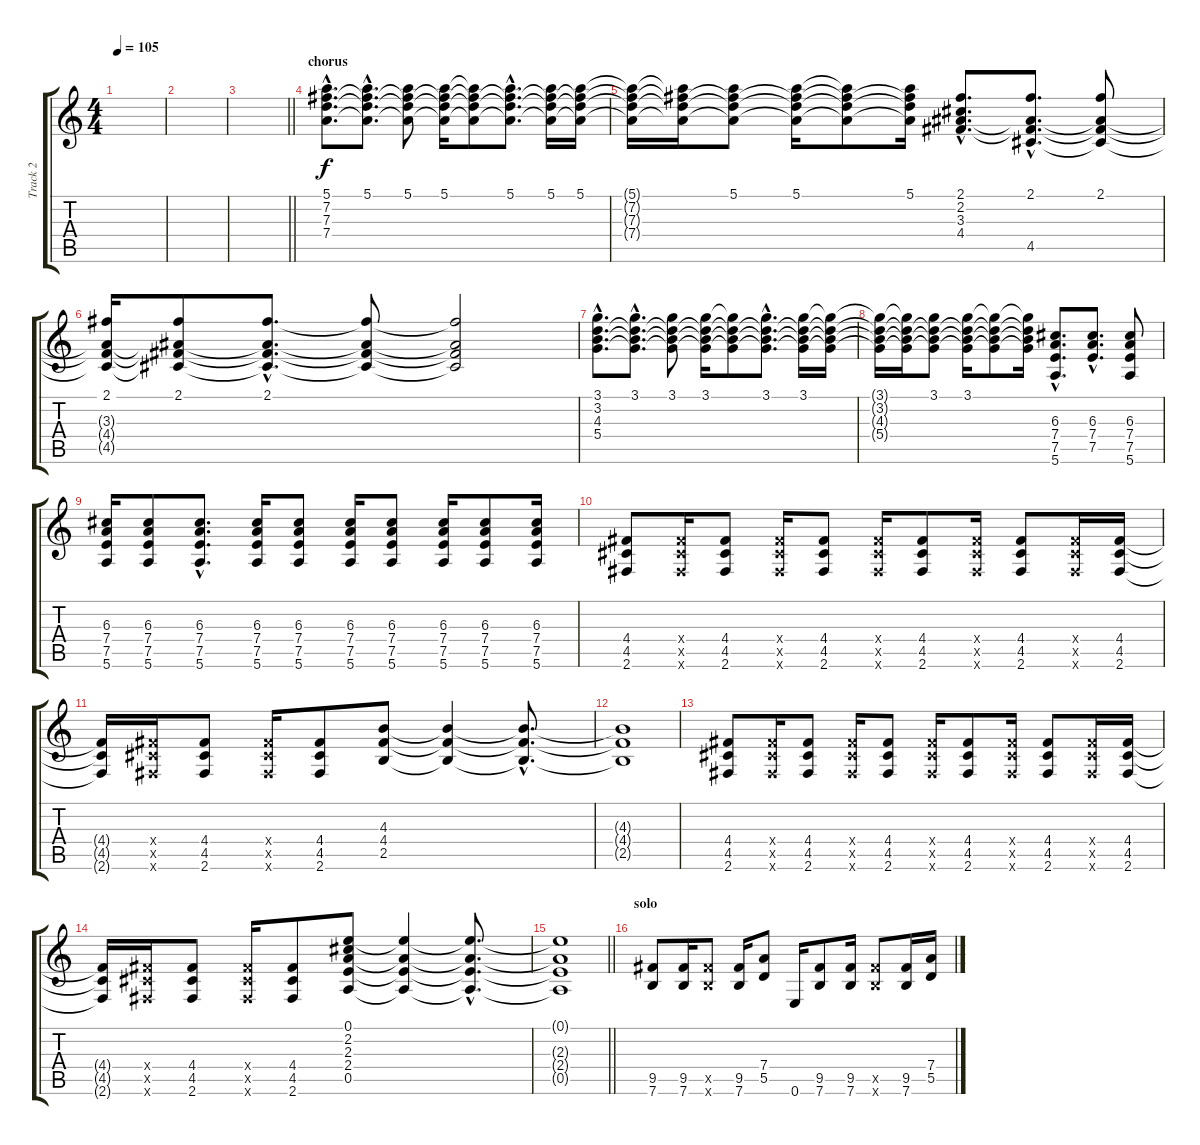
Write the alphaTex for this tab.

\track ("Track 2" "Track 2") {instrument overdrivenguitar}
\staff {score tabs}
\tuning (E4 B3 G3 D3 A2 E2) {hide}
\ts (4 4)
\tempo 105
\clef g2
\ks c
|
|
\barLineRight lightlight
|
\section ("" "chorus")
(5.1{hac} 7.2{hac} 7.3{hac} 7.4{hac}).8{d} (5.1{hac} 7.2{hac t} 7.3{hac t} 7.4{hac t}).8{d} (5.1 7.2{t} 7.3{t} 7.4{t}).8 (5.1 7.2{t} 7.3{t} 7.4{t}).16 (5.1{t} 7.2{t} 7.3{t} 7.4{t}).8 (5.1{hac} 7.2{hac t} 7.3{hac t} 7.4{hac t}).8{d} (5.1 7.2{t} 7.3{t} 7.4{t}).16 (5.1 7.2{t} 7.3{t} 7.4{t}).16 |
(5.1{t} 7.2{t} 7.3{t} 7.4{t}).16 (5.1{t} 7.2{t} 7.3{t} 7.4{t}).16 (5.1 7.2{t} 7.3{t} 7.4{t}).8 (5.1 7.2{t} 7.3{t} 7.4{t}).16 (5.1{t} 7.2{t} 7.3{t} 7.4{t}).8 (5.1 7.2{t} 7.3{t} 7.4{t}).16 (2.1{hac} 2.2{hac} 3.3{hac} 4.4{hac}).8{d} (2.1{hac} 3.3{hac t} 4.4{hac t} 4.5{hac}).8{d} (2.1 3.3{t} 4.4{t} 4.5{t}).8 |
(2.1 3.3{t} 4.4{t} 4.5{t}).16 (2.1 3.3{t} 4.4{t} 4.5{t}).8 (2.1{hac} 3.3{hac t} 4.4{hac t} 4.5{hac t}).8{d} (2.1{t} 3.3{t} 4.4{t} 4.5{t}).8 (2.1{t} 3.3{t} 4.4{t} 4.5{t}).2 |
(3.1{hac} 3.2{hac} 4.3{hac} 5.4{hac}).8{d} (3.1{hac} 3.2{hac t} 4.3{hac t} 5.4{hac t}).8{d} (3.1 3.2{t} 4.3{t} 5.4{t}).8 (3.1 3.2{t} 4.3{t} 5.4{t}).16 (3.1{t} 3.2{t} 4.3{t} 5.4{t}).8 (3.1{hac} 3.2{hac t} 4.3{hac t} 5.4{hac t}).8{d} (3.1 3.2{t} 4.3{t} 5.4{t}).16 (3.1{t} 3.2{t} 4.3{t} 5.4{t}).16 |
(3.1{t} 3.2{t} 4.3{t} 5.4{t}).16 (3.1{t} 3.2{t} 4.3{t} 5.4{t}).16 (3.1 3.2{t} 4.3{t} 5.4{t}).8 (3.1 3.2{t} 4.3{t} 5.4{t}).16 (3.1{t} 3.2{t} 4.3{t} 5.4{t}).8 (3.1{t} 3.2{t} 4.3{t} 5.4{t}).16 (6.3{hac} 7.4{hac} 7.5{hac} 5.6{hac}).8{d} (6.3{hac} 7.4{hac} 7.5{hac}).8{d} (6.3 7.4 7.5 5.6).8 |
(6.3 7.4 7.5 5.6).16 (6.3 7.4 7.5 5.6).8 (6.3{hac} 7.4{hac} 7.5{hac} 5.6{hac}).8{d} (6.3 7.4 7.5 5.6).16 (6.3 7.4 7.5 5.6).8 (6.3 7.4 7.5 5.6).16 (6.3 7.4 7.5 5.6).8 (6.3 7.4 7.5 5.6).16 (6.3 7.4 7.5 5.6).8 (6.3 7.4 7.5 5.6).16 |
(4.4 4.5 2.6).8 (4.4{x} 4.5{x} 2.6{x}).16 (4.4 4.5 2.6).8 (4.4{x} 4.5{x} 2.6{x}).16 (4.4 4.5 2.6).8 (4.4{x} 4.5{x} 2.6{x}).16 (4.4 4.5 2.6).8 (4.4{x} 4.5{x} 2.6{x}).16 (4.4 4.5 2.6).8 (4.4{x} 4.5{x} 2.6{x}).16 (4.4 4.5 2.6).16 |
(4.4{t} 4.5{t} 2.6{t}).16 (4.4{x} 4.5{x} 2.6{x}).16 (4.4 4.5 2.6).8 (4.4{x} 4.5{x} 2.6{x}).16 (4.4 4.5 2.6).8 (4.3 4.4 2.5).8 (4.3{t} 4.4{t} 2.5{t}).4 (4.3{hac t} 4.4{hac t} 2.5{hac t}).8{d} |
(4.3{t} 4.4{t} 2.5{t}).1 |
(4.4 4.5 2.6).8 (4.4{x} 4.5{x} 2.6{x}).16 (4.4 4.5 2.6).8 (4.4{x} 4.5{x} 2.6{x}).16 (4.4 4.5 2.6).8 (4.4{x} 4.5{x} 2.6{x}).16 (4.4 4.5 2.6).8 (4.4{x} 4.5{x} 2.6{x}).16 (4.4 4.5 2.6).8 (4.4{x} 4.5{x} 2.6{x}).16 (4.4 4.5 2.6).16 |
(4.4{t} 4.5{t} 2.6{t}).16 (4.4{x} 4.5{x} 2.6{x}).16 (4.4 4.5 2.6).8 (4.4{x} 4.5{x} 2.6{x}).16 (4.4 4.5 2.6).8 (0.1 2.2 2.3 2.4 0.5).8 (0.1{t} 2.3{t} 2.4{t} 0.5{t}).4 (0.1{hac t} 2.3{hac t} 2.4{hac t} 0.5{hac t}).8{d} |
\barLineRight lightlight
(0.1{t} 2.3{t} 2.4{t} 0.5{t}).1 |
\section ("" "solo")
(9.5 7.6).8 (9.5 7.6).16 (9.5{x} 7.6{x}).8 (9.5 7.6).16 (7.4 5.5).8 0.6.16 (9.5 7.6).8 (9.5 7.6).16 (9.5{x} 7.6{x}).8 (9.5 7.6).16 (7.4 5.5).16
